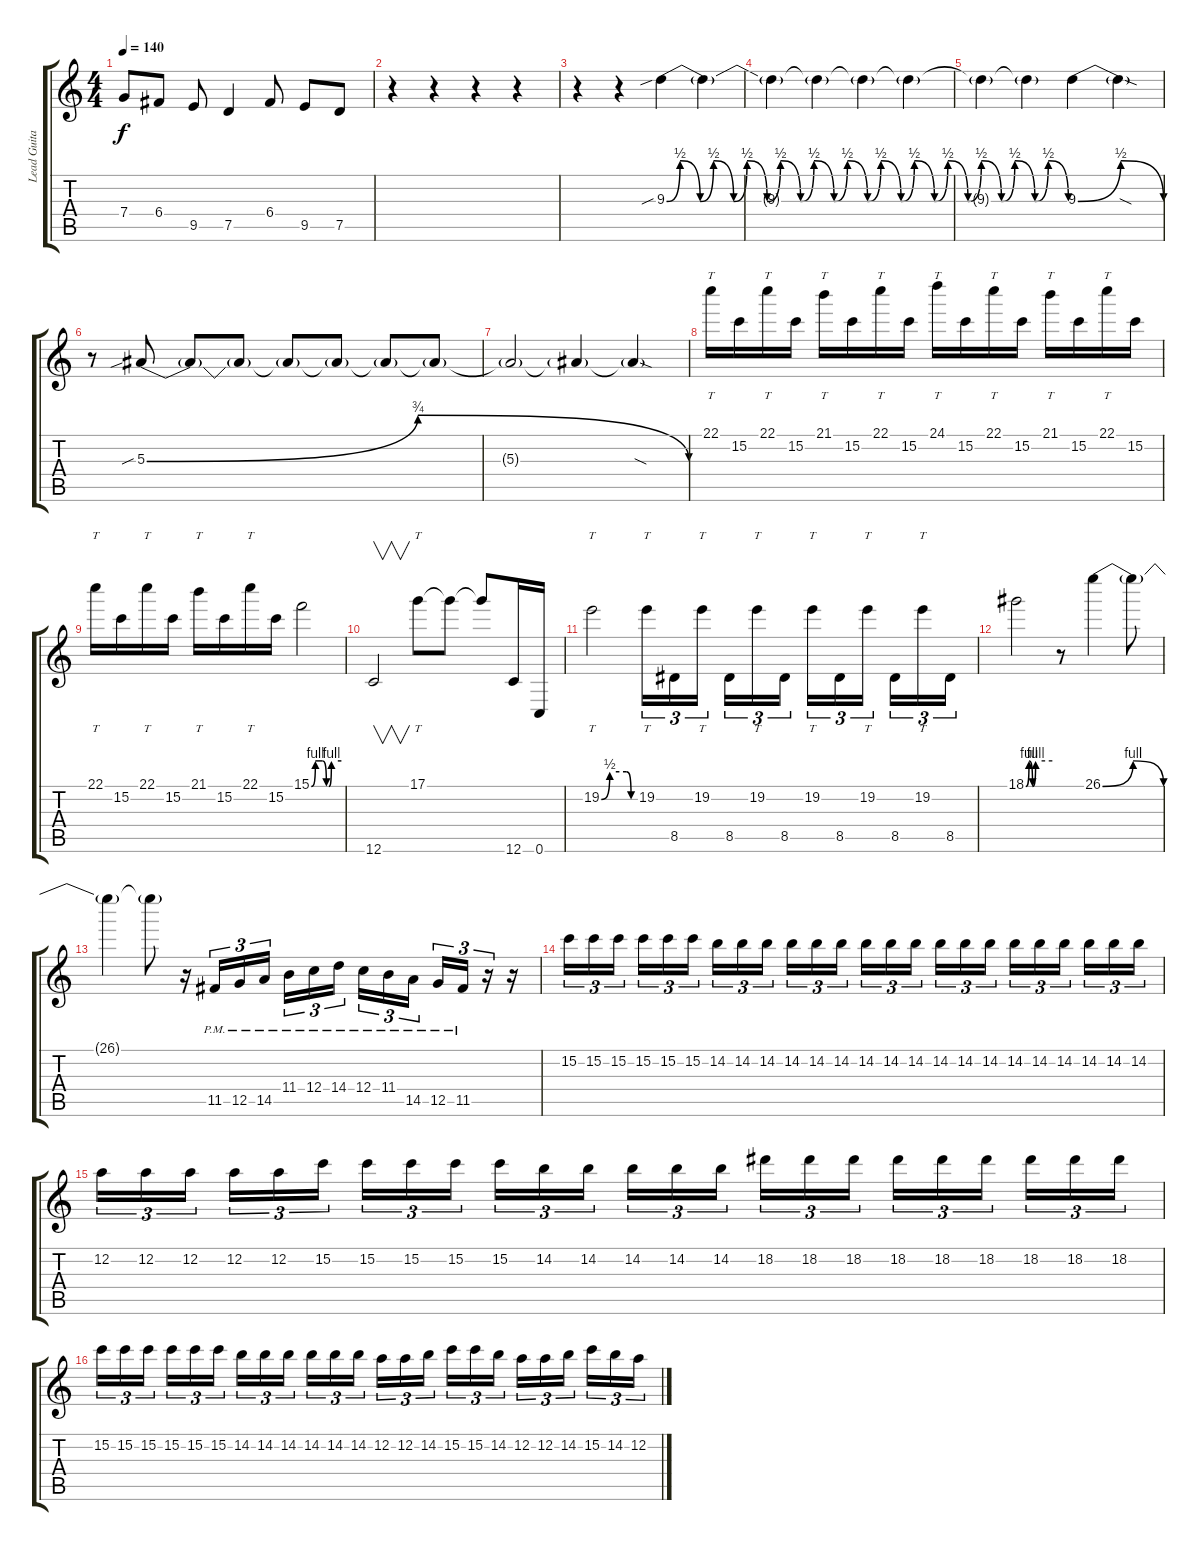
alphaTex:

\track ("Lead Guitar" "Lead Guita") {instrument distortionguitar}
\staff {score tabs}
\tuning (D4 A3 F3 C3 G2 C2) {hide}
\ts (4 4)
\tempo 140
\clef g2
\ks c
7.4{t}.8{dy f} 6.4.8 9.5.8 7.5.4 6.4.8 9.5.8 7.5.8 |
r.4 r.4 r.4 r.4 |
r.4 r.4 9.3{be (custom 0 0 2 2 5 0 7 2 10 0 12 2 15 0 17 2 20 0 22 2 25 0 27 2 30 0 32 2 35 0 37 2 40 0 42 2 45 0 47 2 50 0 52 2 55 0 57 2 60 0) sib}.4 9.3{t}.4 |
9.3{t}.4 9.3{t}.4 9.3{t}.4 9.3{t}.4 |
9.3{t}.4 9.3{t}.4 9.3{be (bendrelease 0 0 15 2 45 2 60 0)}.4 9.3{sod t}.4 |
r.8 5.3{be (bendrelease 0 0 5 3 45 3 60 0) sib}.8 5.3{t}.8 5.3{t}.8 5.3{t}.8 5.3{t}.8 5.3{t}.8 5.3{t}.8 |
5.3{t}.2 5.3{t}.4 5.3{sod t}.4 |
22.1.16{tt} 15.2.16 22.1.16{tt} 15.2.16 21.1.16{tt} 15.2.16 22.1.16{tt} 15.2.16 24.1.16{tt} 15.2.16 22.1.16{tt} 15.2.16 21.1.16{tt} 15.2.16 22.1.16{tt} 15.2.16 |
22.1.16{tt} 15.2.16 22.1.16{tt} 15.2.16 21.1.16{tt} 15.2.16 22.1.16{tt} 15.2.16 15.1{be (custom 0 0 8 4 22 4 30 0 35 0 40 4 60 4)}.2 |
12.6.2{v} 17.1.8{tt} 17.1{t}.8 17.1{t}.8 12.6.16 0.6.16 |
19.2{be (custom 0 0 15 2 45 2 53 0 60 0)}.2{tt} 19.2.16{tt tu (3 2)} 8.5.16{tu (3 2)} 19.2.16{tt tu (3 2) beam splitsecondary} 8.5.16{tu (3 2)} 19.2.16{tt tu (3 2)} 8.5.16{tu (3 2)} 19.2.16{tt tu (3 2)} 8.5.16{tu (3 2)} 19.2.16{tt tu (3 2) beam splitsecondary} 8.5.16{tu (3 2)} 19.2.16{tt tu (3 2)} 8.5.16{tu (3 2)} |
18.1{be (custom 0 0 7 4 15 0 22 4 60 4)}.2 r.8 26.1{be (bendrelease 0 0 15 4 45 4 60 0)}.4 26.1{t}.8 |
26.1{t}.4 26.1{t}.8 r.16 11.5{pm}.16{tu (3 2)} 12.5{pm}.16{tu (3 2)} 14.5{pm}.16{tu (3 2) beam splitsecondary} 11.4{pm}.16{tu (3 2)} 12.4{pm}.16{tu (3 2)} 14.4{pm}.16{tu (3 2) beam splitsecondary} 12.4{pm}.16{tu (3 2)} 11.4{pm}.16{tu (3 2)} 14.5{pm}.16{tu (3 2) beam splitsecondary} 12.5{pm}.16{tu (3 2)} 11.5{pm}.16{tu (3 2)} r.16{tu (3 2)} r.16 |
15.2.16{tu (3 2)} 15.2.16{tu (3 2)} 15.2.16{tu (3 2) beam splitsecondary} 15.2.16{tu (3 2)} 15.2.16{tu (3 2)} 15.2.16{tu (3 2)} 14.2.16{tu (3 2)} 14.2.16{tu (3 2)} 14.2.16{tu (3 2) beam splitsecondary} 14.2.16{tu (3 2)} 14.2.16{tu (3 2)} 14.2.16{tu (3 2)} 14.2.16{tu (3 2)} 14.2.16{tu (3 2)} 14.2.16{tu (3 2) beam splitsecondary} 14.2.16{tu (3 2)} 14.2.16{tu (3 2)} 14.2.16{tu (3 2)} 14.2.16{tu (3 2)} 14.2.16{tu (3 2)} 14.2.16{tu (3 2) beam splitsecondary} 14.2.16{tu (3 2)} 14.2.16{tu (3 2)} 14.2.16{tu (3 2)} |
12.2.16{tu (3 2)} 12.2.16{tu (3 2)} 12.2.16{tu (3 2) beam splitsecondary} 12.2.16{tu (3 2)} 12.2.16{tu (3 2)} 15.2.16{tu (3 2)} 15.2.16{tu (3 2)} 15.2.16{tu (3 2)} 15.2.16{tu (3 2) beam splitsecondary} 15.2.16{tu (3 2)} 14.2.16{tu (3 2)} 14.2.16{tu (3 2)} 14.2.16{tu (3 2)} 14.2.16{tu (3 2)} 14.2.16{tu (3 2) beam splitsecondary} 18.2.16{tu (3 2)} 18.2.16{tu (3 2)} 18.2.16{tu (3 2)} 18.2.16{tu (3 2)} 18.2.16{tu (3 2)} 18.2.16{tu (3 2) beam splitsecondary} 18.2.16{tu (3 2)} 18.2.16{tu (3 2)} 18.2.16{tu (3 2)} |
15.2.16{tu (3 2)} 15.2.16{tu (3 2)} 15.2.16{tu (3 2) beam splitsecondary} 15.2.16{tu (3 2)} 15.2.16{tu (3 2)} 15.2.16{tu (3 2)} 14.2.16{tu (3 2)} 14.2.16{tu (3 2)} 14.2.16{tu (3 2) beam splitsecondary} 14.2.16{tu (3 2)} 14.2.16{tu (3 2)} 14.2.16{tu (3 2)} 12.2.16{tu (3 2)} 12.2.16{tu (3 2)} 14.2.16{tu (3 2) beam splitsecondary} 15.2.16{tu (3 2)} 15.2.16{tu (3 2)} 14.2.16{tu (3 2)} 12.2.16{tu (3 2)} 12.2.16{tu (3 2)} 14.2.16{tu (3 2) beam splitsecondary} 15.2.16{tu (3 2)} 14.2.16{tu (3 2)} 12.2.16{tu (3 2)}
